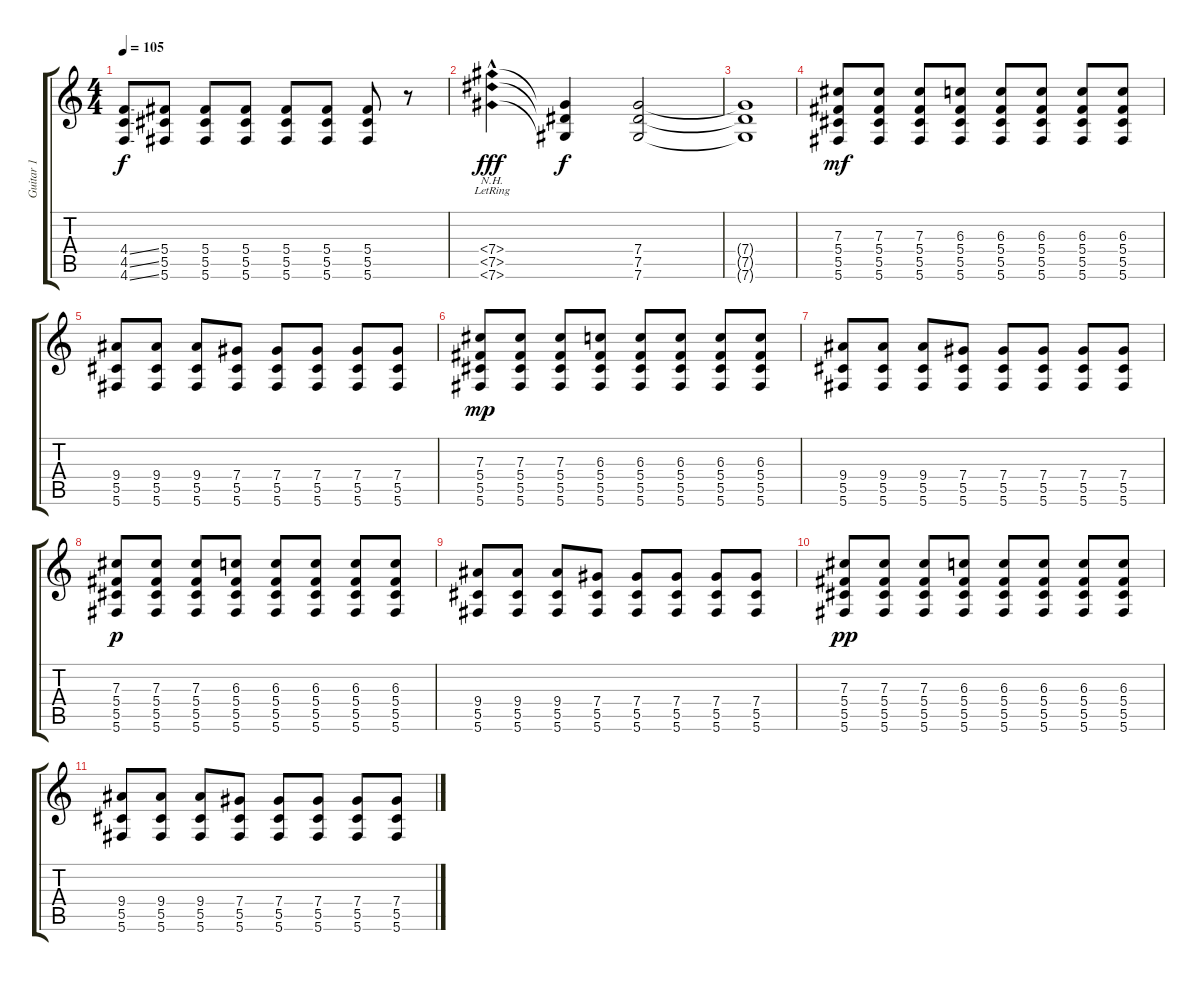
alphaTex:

\track ("Guitar 1" "Guitar 1") {instrument acousticguitarsteel}
\staff {score tabs}
\tuning (Eb4 Bb3 Gb3 Db3 Ab2 Db2) {hide}
\ts (4 4)
\tempo 105
\clef g2
\ks c
(4.4{ss} 4.5{ss} 4.6{ss}).8{dy f} (5.4 5.5 5.6).8 (5.4 5.5 5.6).8 (5.4 5.5 5.6).8 (5.4 5.5 5.6).8 (5.4 5.5 5.6).8 (5.4 5.5 5.6).8 r.8 |
(7.4{nh hac lr} 7.5{nh hac lr} 7.6{nh hac lr}).4{dy fff} (7.4{t} 7.5{t} 7.6{t}).4{dy f} (7.4 7.5 7.6).2 |
(7.4{t} 7.5{t} 7.6{t}).1 |
(7.3 5.4 5.5 5.6).8{dy mf} (7.3 5.4 5.5 5.6).8 (7.3 5.4 5.5 5.6).8 (6.3 5.4 5.5 5.6).8 (6.3 5.4 5.5 5.6).8 (6.3 5.4 5.5 5.6).8 (6.3 5.4 5.5 5.6).8 (6.3 5.4 5.5 5.6).8 |
(9.4 5.5 5.6).8 (9.4 5.5 5.6).8 (9.4 5.5 5.6).8 (7.4 5.5 5.6).8 (7.4 5.5 5.6).8 (7.4 5.5 5.6).8 (7.4 5.5 5.6).8 (7.4 5.5 5.6).8 |
(7.3 5.4 5.5 5.6).8{dy mp} (7.3 5.4 5.5 5.6).8 (7.3 5.4 5.5 5.6).8 (6.3 5.4 5.5 5.6).8 (6.3 5.4 5.5 5.6).8 (6.3 5.4 5.5 5.6).8 (6.3 5.4 5.5 5.6).8 (6.3 5.4 5.5 5.6).8 |
(9.4 5.5 5.6).8 (9.4 5.5 5.6).8 (9.4 5.5 5.6).8 (7.4 5.5 5.6).8 (7.4 5.5 5.6).8 (7.4 5.5 5.6).8 (7.4 5.5 5.6).8 (7.4 5.5 5.6).8 |
(7.3 5.4 5.5 5.6).8{dy p} (7.3 5.4 5.5 5.6).8 (7.3 5.4 5.5 5.6).8 (6.3 5.4 5.5 5.6).8 (6.3 5.4 5.5 5.6).8 (6.3 5.4 5.5 5.6).8 (6.3 5.4 5.5 5.6).8 (6.3 5.4 5.5 5.6).8 |
(9.4 5.5 5.6).8 (9.4 5.5 5.6).8 (9.4 5.5 5.6).8 (7.4 5.5 5.6).8 (7.4 5.5 5.6).8 (7.4 5.5 5.6).8 (7.4 5.5 5.6).8 (7.4 5.5 5.6).8 |
(7.3 5.4 5.5 5.6).8{dy pp} (7.3 5.4 5.5 5.6).8 (7.3 5.4 5.5 5.6).8 (6.3 5.4 5.5 5.6).8 (6.3 5.4 5.5 5.6).8 (6.3 5.4 5.5 5.6).8 (6.3 5.4 5.5 5.6).8 (6.3 5.4 5.5 5.6).8 |
(9.4 5.5 5.6).8 (9.4 5.5 5.6).8 (9.4 5.5 5.6).8 (7.4 5.5 5.6).8 (7.4 5.5 5.6).8 (7.4 5.5 5.6).8 (7.4 5.5 5.6).8 (7.4 5.5 5.6).8
